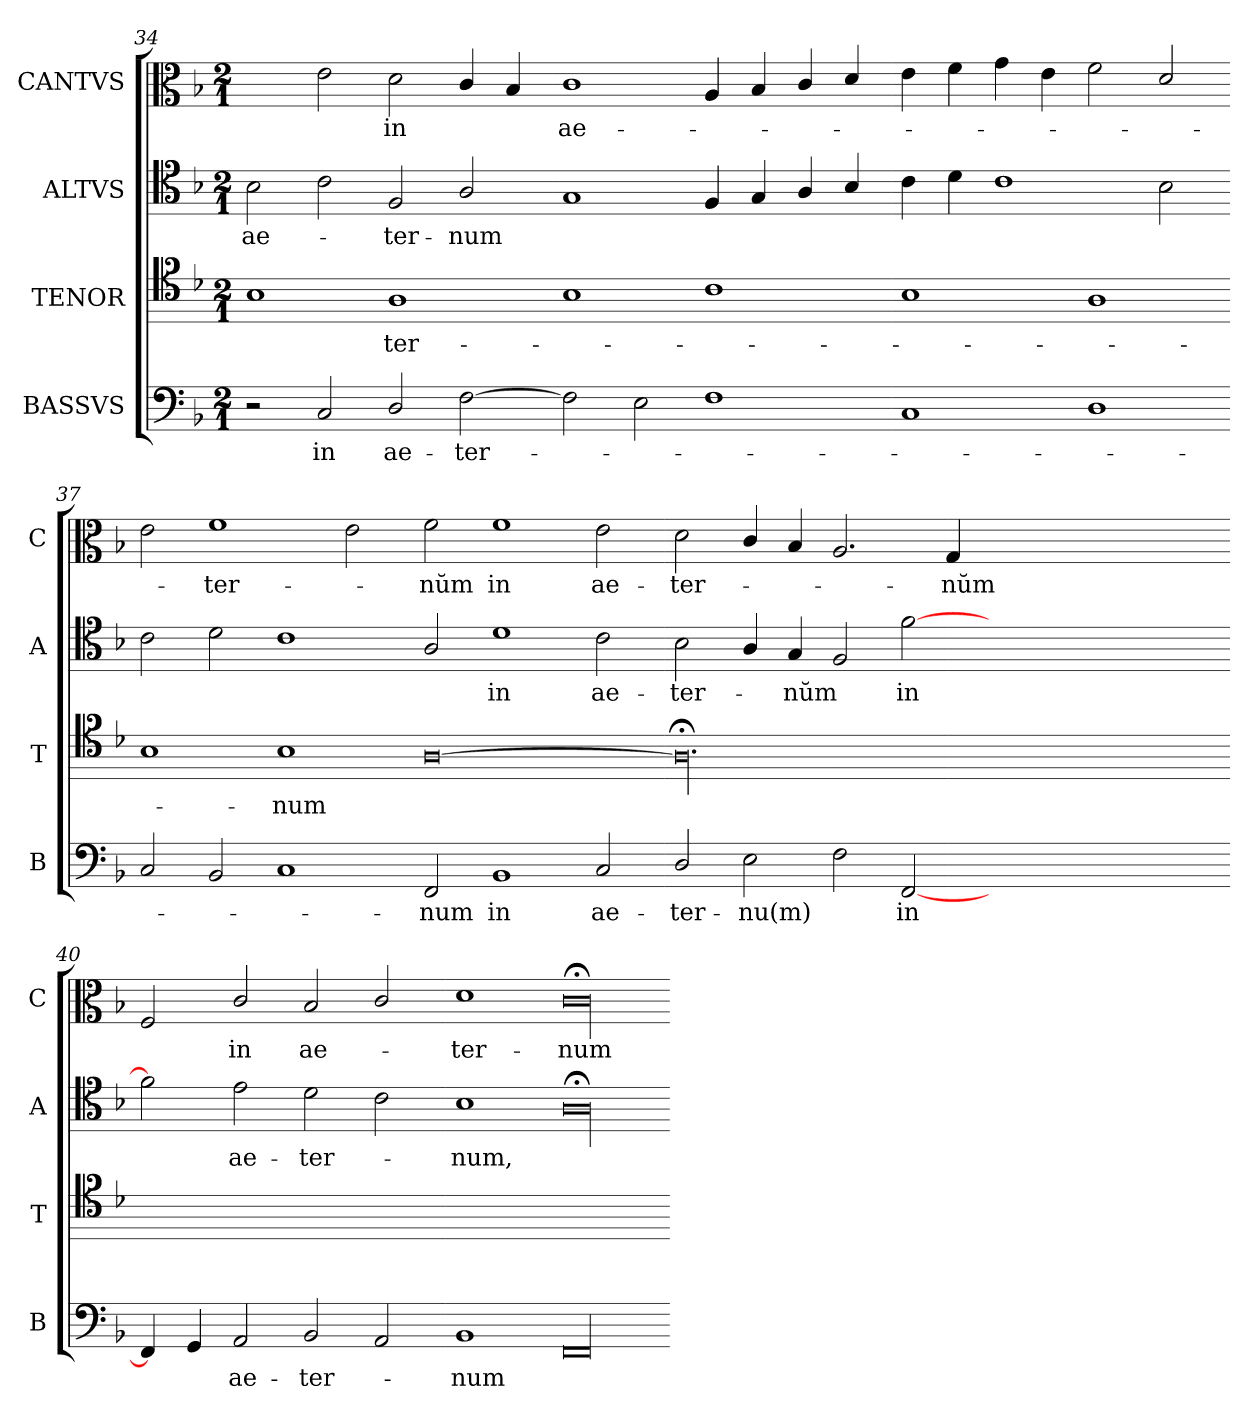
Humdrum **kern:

**kern	**text	**kern	**text	**kern	**text	**kern	**text
*part4	*part4	*part3	*part3	*part2	*part2	*part1	*part1
*staff4	*staff4	*staff3	*staff3	*staff2	*staff2	*staff1	*staff1
*I"BASSVS	*	*I"TENOR	*	*I"ALTVS	*	*I"CANTVS	*
*I'B	*	*I'T	*	*I'A	*	*I'C	*
*clefF4	*	*clefC5	*	*clefC4	*	*clefC3	*
*k[b-]	*	*k[b-]	*	*k[b-]	*	*k[b-]	*
*F:	*	*F:	*	*F:	*	*F:	*
*M2/1	*	*M2/1	*	*M2/1	*	*M2/1	*
=34	=34	=34	=34	=34	=34	=34	=34
2r	.	1G	.	2B-\	ae-	2ryy	.
!	!LO:LY:i	!	!	!	!	!	!
2C/	in	.	.	2c\	.	2e\	.
!	!LO:LY:i	!	!	!	!	!	!LO:LY:i
2D/	ae-	1F	-ter-	2F/	-ter-	2d\	in
!	!LO:LY:i	!	!	!	!	!	!
[2F\	-ter-	.	.	2A/	-num	4c/	.
.	.	.	.	.	.	4B-/	.
=35-	=35-	=35-	=35-	=35-	=35-	=35-	=35-
!	!	!	!	!	!	!	!LO:LY:i
2F\]	.	1G	.	1G	.	1c	ae-
2E\	.	.	.	.	.	.	.
1F	.	1A	.	4F/	.	4A/	.
.	.	.	.	4G/	.	4B-/	.
.	.	.	.	4A/	.	4c/	.
.	.	.	.	4B-/	.	4d/	.
=36-	=36-	=36-	=36-	=36-	=36-	=36-	=36-
1C	.	1G	.	4c\	.	4e\	.
.	.	.	.	4d\	.	4f\	.
.	.	.	.	1c	.	4g\	.
.	.	.	.	.	.	4e\	.
1D	.	1F	.	.	.	2f\	.
.	.	.	.	2B-\	.	2d/	.
=37-	=37-	=37-	=37-	=37-	=37-	=37-	=37-
2C/	.	1G	.	2c\	.	2e\	.
!	!	!	!	!	!	!	!LO:LY:i
2BB-/	.	.	.	2d\	.	1f	-ter-
1C	.	1G	-num	1c	.	.	.
.	.	.	.	.	.	2e\	.
=38-	=38-	=38-	=38-	=38-	=38-	=38-	=38-
!	!LO:LY:i	!	!	!	!	!	!LO:LY:i
2FF/	-num	[0F	.	2A/	.	2f\	-nŭm
1BB-	in	.	.	1d	in	1f	in
2C/	ae-	.	.	2c\	ae-	2e\	ae-
=39-	=39-	=39-	=39-	=39-	=39-	=39-	=39-
2D/	-ter-	00.F;<]	.	2B-\	-ter-	2d\	-ter-
2E\	-nu(m)	.	.	4A/	.	4c/	.
.	.	.	.	4G/	-nŭm	4B-/	.
2F\	.	.	.	2F/	.	2.A/	.
[2FF/	in	.	.	[2f\	in	.	.
.	.	.	.	.	.	4G/	-nŭm
00ryy	.	.	.	00ryy	.	00ryy	.
=40-	=40-	=40-	=40-	=40-	=40-	=40-	=40-
4FF/]	.	0ryy	.	2f\]	.	2F/	.
4GG/	.	.	.	.	.	.	.
2AA/	ae-	.	.	2e\	ae-	2c/	in
2BB-/	-ter-	.	.	2d\	-ter-	2B-/	ae-
2AA/	.	.	.	2c\	.	2c/	.
=41-	=41-	=41-	=41-	=41-	=41-	=41-	=41-
1BB-	-num	0ryy	.	1B-	-num,	1d	-ter-
!LO:N:vis=000	!	!	!	!LO:N:vis=000	!	!LO:N:vis=000	!
1FF/	.	.	.	1A;<	.	1c;<	-num
=-	=-	=-	=-	=-	=-	=-	=-
*-	*-	*-	*-	*-	*-	*-	*-
